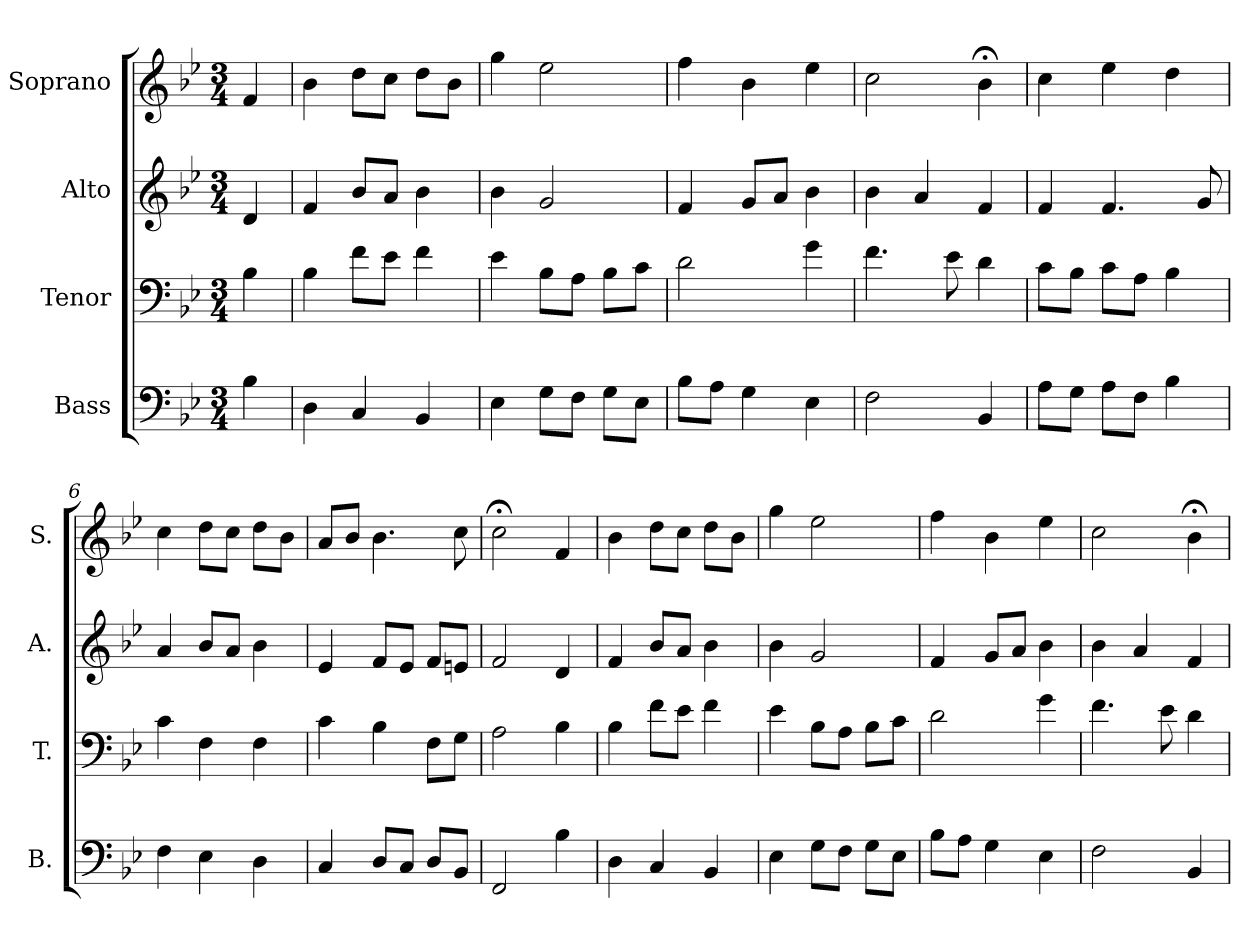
**kern	**kern	**kern	**kern
*part4	*part3	*part2	*part1
*staff4	*staff3	*staff2	*staff1
*I"Bass	*I"Tenor	*I"Alto	*I"Soprano
*I'B.	*I'T.	*I'A.	*I'S.
*clefF4	*clefF4	*clefG2	*clefG2
*k[b-e-]	*k[b-e-]	*k[b-e-]	*k[b-e-]
*B-:	*B-:	*B-:	*B-:
*M3/4	*M3/4	*M3/4	*M3/4
=	=	=	=
4B-\	4B-\	4d/	4f/
=1	=1	=1	=1
4D\	4B-\	4f/	4b-\
4C/	8f\L	8b-/L	8dd\L
.	8e-\J	8a/J	8cc\J
4BB-/	4f\	4b-\	8dd\L
.	.	.	8b-\J
=2	=2	=2	=2
4E-\	4e-\	4b-\	4gg\
8G\L	8B-\L	2g/	2ee-\
8F\J	8A\J	.	.
8G\L	8B-\L	.	.
8E-\J	8c\J	.	.
=3	=3	=3	=3
8B-\L	2d\	4f/	4ff\
8A\J	.	.	.
4G\	.	8g/L	4b-\
.	.	8a/J	.
4E-\	4g\	4b-\	4ee-\
=4	=4	=4	=4
2F\	4.f\	4b-\	2cc\
.	.	4a/	.
.	8e-\	.	.
4BB-/	4d\	4f/	4b-;<\
!!LO:LB:g=z
=5	=5	=5	=5
8A\L	8c\L	4f/	4cc\
8G\J	8B-\J	.	.
8A\L	8c\L	4.f/	4ee-\
8F\J	8A\J	.	.
4B-\	4B-\	.	4dd\
.	.	8g/	.
=6	=6	=6	=6
4F\	4c\	4a/	4cc\
4E-\	4F\	8b-/L	8dd\L
.	.	8a/J	8cc\J
4D\	4F\	4b-\	8dd\L
.	.	.	8b-\J
=7	=7	=7	=7
4C/	4c\	4e-/	8a/L
.	.	.	8b-/J
8D/L	4B-\	8f/L	4.b-\
8C/J	.	8e-/J	.
8D/L	8F\L	8f/L	.
8BB-/J	8G\J	8en/J	8cc\
=8	=8	=8	=8
2FF/	2A\	2f/	2cc;<\
4B-\	4B-\	4d/	4f/
=9	=9	=9	=9
4D\	4B-\	4f/	4b-\
4C/	8f\L	8b-/L	8dd\L
.	8e-\J	8a/J	8cc\J
4BB-/	4f\	4b-\	8dd\L
.	.	.	8b-\J
!!LO:LB:g=z
=10	=10	=10	=10
4E-\	4e-\	4b-\	4gg\
8G\L	8B-\L	2g/	2ee-\
8F\J	8A\J	.	.
8G\L	8B-\L	.	.
8E-\J	8c\J	.	.
=11	=11	=11	=11
8B-\L	2d\	4f/	4ff\
8A\J	.	.	.
4G\	.	8g/L	4b-\
.	.	8a/J	.
4E-\	4g\	4b-\	4ee-\
=12	=12	=12	=12
2F\	4.f\	4b-\	2cc\
.	.	4a/	.
.	8e-\	.	.
4BB-/	4d\	4f/	4b-;<\
=	=	=	=
*-	*-	*-	*-
